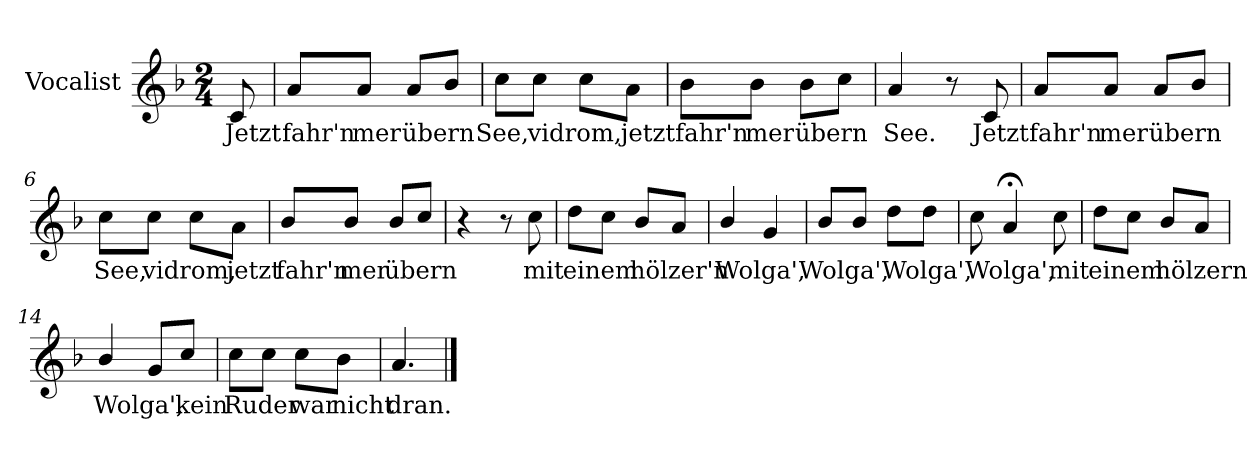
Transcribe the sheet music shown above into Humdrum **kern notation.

**kern	**text
*part1	*part1
*staff1	*staff1
*I"Vocalist	*
*k[b-]	*
*F:	*
*M2/4	*
=	=
8c	Jetzt
=1	=1
8aL	fahr'n
8aJ	mer
8aL	übern
8b-J	.
=2	=2
8ccL	See,
8ccJ	vidrom,
8ccL	.
8aJ	jetzt
=3	=3
8b-L	fahr'n
8b-J	mer
8b-L	übern
8ccJ	.
=4	=4
4a	See.
8r	.
8c	Jetzt
=5	=5
8aL	fahr'n
8aJ	mer
8aL	übern
8b-J	.
=6	=6
8ccL	See,
8ccJ	vidrom,
8ccL	.
8aJ	jetzt
=7	=7
8b-/L	fahr'n
8b-/J	mer
8b-/L	übern
8ccJ	.
=8	=8
4r	.
8r	.
8cc	mit
=9	=9
8ddL	einem
8ccJ	.
8b-/L	hölzer'n
8aJ	.
=10	=10
4b-/	Wolga',
4g	.
=11	=11
8b-/L	Wolga',
8b-/J	.
8ddL	Wolga',
8ddJ	.
=12	=12
8cc	Wolga',
4a;<	.
8cc	mit
=13	=13
8ddL	einem
8ccJ	.
8b-/L	hölzern
8aJ	.
=14	=14
4b-/	Wolga',
8gL	.
8ccJ	kein
=15	=15
8ccL	Ruder
8ccJ	.
8ccL	war
8b-J	nicht
=16	=16
4.a	dran.
==	==
*-	*-
